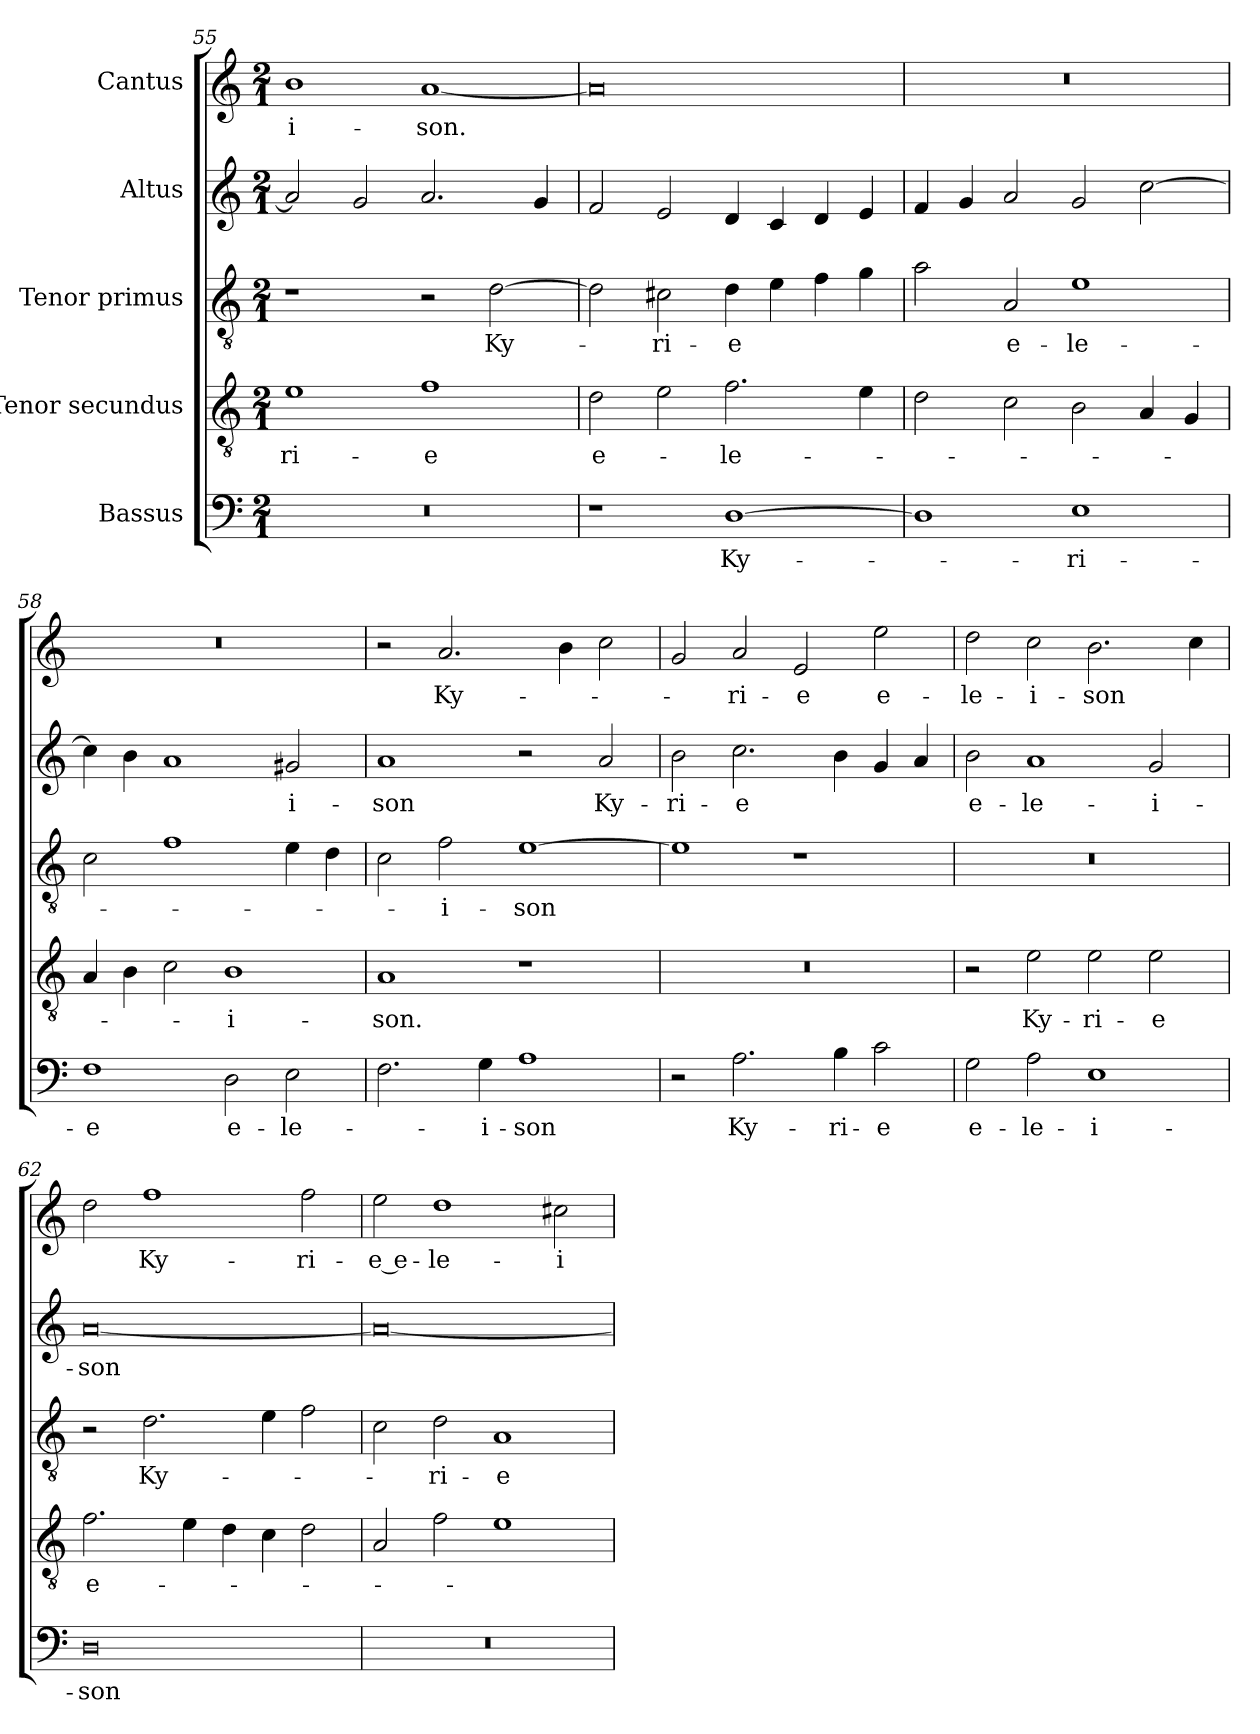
**kern	**text	**kern	**text	**kern	**text	**kern	**text	**kern	**text
*part5	*part5	*part4	*part4	*part3	*part3	*part2	*part2	*part1	*part1
*staff5	*staff5	*staff4	*staff4	*staff3	*staff3	*staff2	*staff2	*staff1	*staff1
*I"Bassus	*	*I"Tenor secundus	*	*I"Tenor primus	*	*I"Altus	*	*I"Cantus	*
*clefF4	*	*clefGv2	*	*clefGv2	*	*clefG2	*	*clefG2	*
*k[]	*	*k[]	*	*k[]	*	*k[]	*	*k[]	*
*M2/1	*	*M2/1	*	*M2/1	*	*M2/1	*	*M2/1	*
=55	=55	=55	=55	=55	=55	=55	=55	=55	=55
0r	.	1e\	-ri-	1r	.	2a/]	.	1b\	-i-
.	.	.	.	.	.	2g/	.	.	.
.	.	1f\	-e	2r	.	2.a/	.	[1a/	-son.
.	.	.	.	[2d\	Ky-	.	.	.	.
.	.	.	.	.	.	4g/	.	.	.
=56	=56	=56	=56	=56	=56	=56	=56	=56	=56
1r	.	2d\	e-	2d\]	.	2f/	.	0a/]	.
.	.	2e\	.	2c#X\	-ri-	2e/	.	.	.
[1D\	Ky-	2.f\	-le-	4d\	-e	4d/	.	.	.
.	.	.	.	4e\	.	4c/	.	.	.
.	.	.	.	4f\	.	4d/	.	.	.
.	.	4e\	.	4g\	.	4e/	.	.	.
=57	=57	=57	=57	=57	=57	=57	=57	=57	=57
1D\]	.	2d\	.	2a\	.	4f/	.	0r	.
.	.	.	.	.	.	4g/	.	.	.
.	.	2c\	.	2A/	e-	2a/	.	.	.
1E\	-ri-	2B\	.	1e\	-le-	2g/	.	.	.
.	.	4A/	.	.	.	[2cc\	.	.	.
.	.	4G/	.	.	.	.	.	.	.
=58	=58	=58	=58	=58	=58	=58	=58	=58	=58
1F\	-e	4A/	.	2c\	.	4cc\]	.	0r	.
.	.	4B\	.	.	.	4b\	.	.	.
.	.	2c\	.	1f\	.	1a/	.	.	.
2D\	e-	1B\	-i-	.	.	.	.	.	.
2E\	-le-	.	.	4e\	.	2g#X/	-i-	.	.
.	.	.	.	4d\	.	.	.	.	.
=59	=59	=59	=59	=59	=59	=59	=59	=59	=59
2.F\	.	1A/	-son.	2c\	.	1a/	-son	2r	.
.	.	.	.	2f\	-i-	.	.	2.a/	Ky-
4G\	-i-	.	.	.	.	.	.	.	.
1A\	-son	1r	.	[1e\	-son	2r	.	.	.
.	.	.	.	.	.	.	.	4b\	.
.	.	.	.	.	.	2a/	Ky-	2cc\	.
=60	=60	=60	=60	=60	=60	=60	=60	=60	=60
2r	.	0r	.	1e\]	.	2b\	-ri-	2g/	.
2.A\	Ky-	.	.	.	.	2.cc\	-e	2a/	-ri-
.	.	.	.	1r	.	.	.	2e/	-e
4B\	-ri-	.	.	.	.	4b\	.	.	.
2c\	-e	.	.	.	.	4g/	.	2ee\	e-
.	.	.	.	.	.	4a/	.	.	.
=61	=61	=61	=61	=61	=61	=61	=61	=61	=61
2G\	e-	2r	.	0r	.	2b\	e-	2dd\	-le-
2A\	-le-	2e\	Ky-	.	.	1a/	-le-	2cc\	-i-
1E\	-i-	2e\	-ri-	.	.	.	.	2.b\	-son
.	.	2e\	-e	.	.	2g/	-i-	.	.
.	.	.	.	.	.	.	.	4cc\	.
=62	=62	=62	=62	=62	=62	=62	=62	=62	=62
0D\	-son	2.f\	e-	2r	.	[0a/	-son	2dd\	.
.	.	.	.	2.d\	Ky-	.	.	1ff\	Ky-
.	.	4e\	.	.	.	.	.	.	.
.	.	4d\	.	.	.	.	.	.	.
.	.	4c\	.	4e\	.	.	.	.	.
.	.	2d\	.	2f\	.	.	.	2ff\	-ri-
=63	=63	=63	=63	=63	=63	=63	=63	=63	=63
0r	.	2A/	.	2c\	.	0a/_	.	2ee\	-e e-
.	.	2f\	.	2d\	-ri-	.	.	1dd\	-le-
.	.	1e\	.	1A/	-e	.	.	.	.
.	.	.	.	.	.	.	.	2cc#X\	-i-
=	=	=	=	=	=	=	=	=	=
*-	*-	*-	*-	*-	*-	*-	*-	*-	*-
